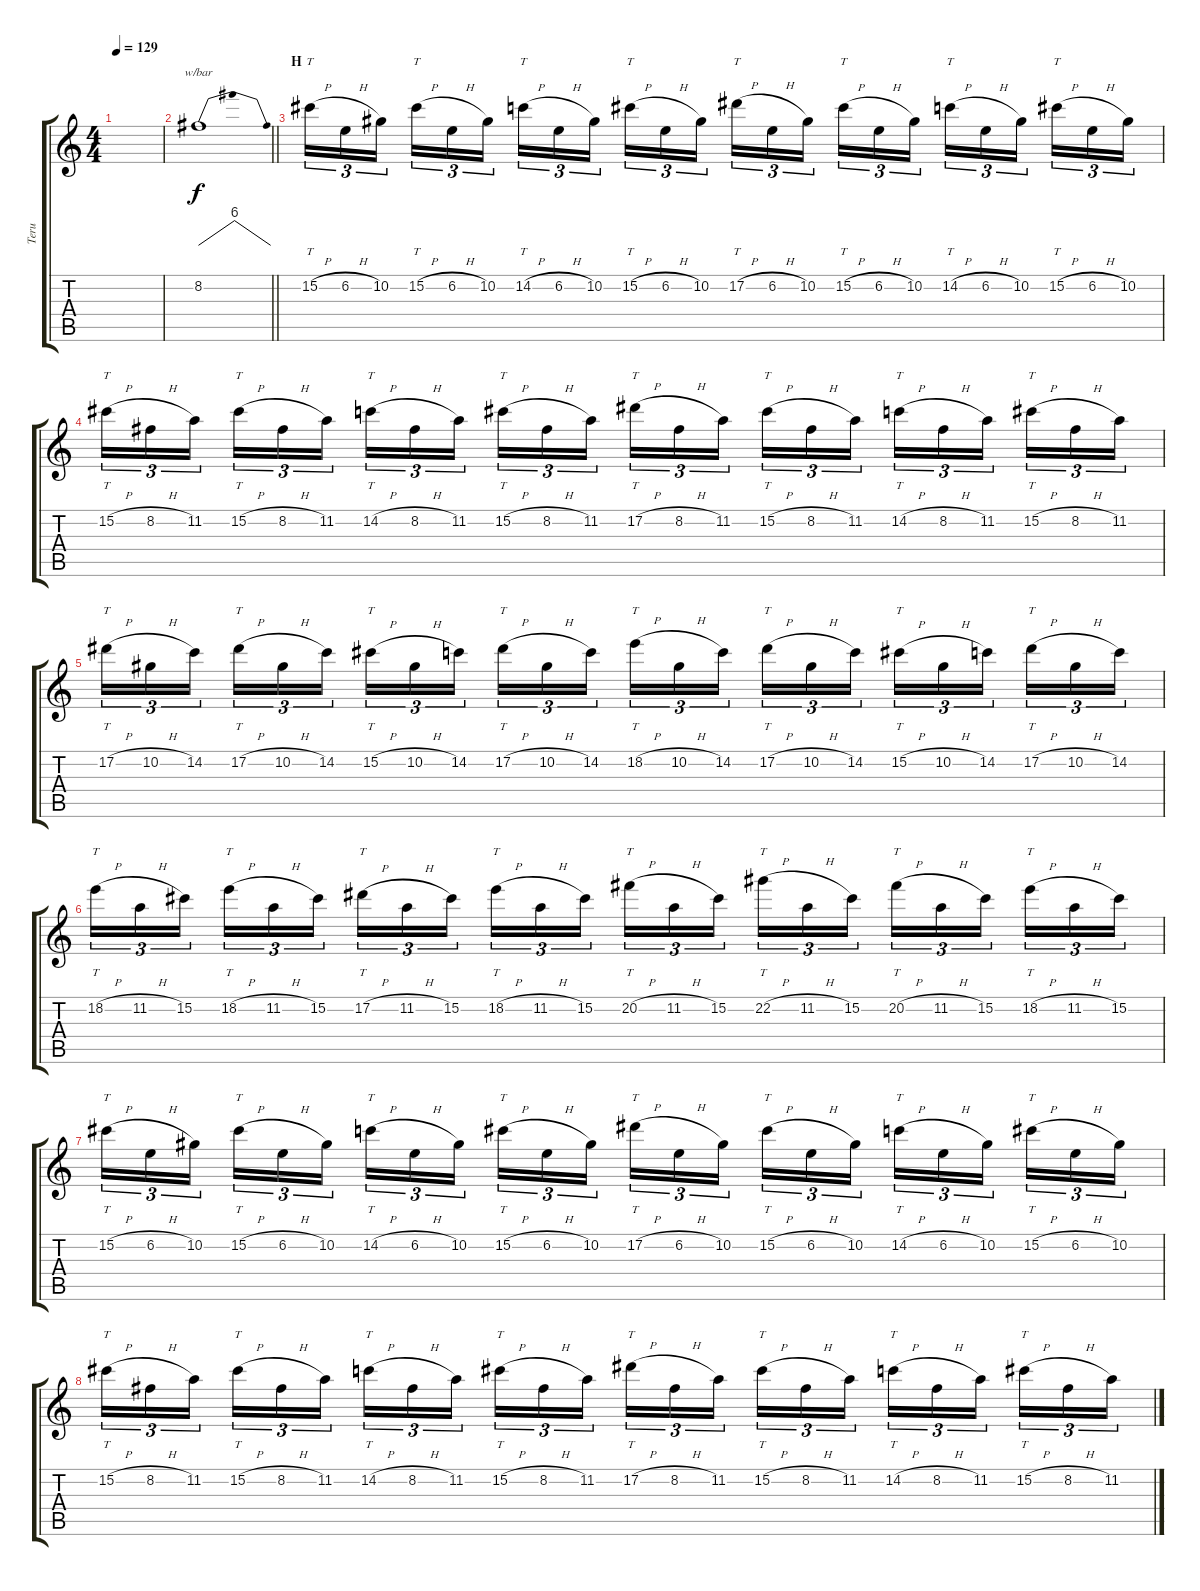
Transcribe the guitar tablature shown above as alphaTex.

\track ("Teru" "Teru") {instrument distortionguitar}
\staff {score tabs}
\tuning (Eb4 Bb3 Gb3 Db3 Ab2 Db2) {hide}
\ts (4 4)
\tempo 129
\clef g2
\ks c
|
\barLineRight lightlight
8.2.1{tbe (dip default 0 0 30 24 60 0)} |
\section ("" "H")
15.2{h}.16{tt tu (3 2)} 6.2{h}.16{tu (3 2)} 10.2.16{tu (3 2) beam splitsecondary} 15.2{h}.16{tt tu (3 2)} 6.2{h}.16{tu (3 2)} 10.2.16{tu (3 2)} 14.2{h}.16{tt tu (3 2)} 6.2{h}.16{tu (3 2)} 10.2.16{tu (3 2) beam splitsecondary} 15.2{h}.16{tt tu (3 2)} 6.2{h}.16{tu (3 2)} 10.2.16{tu (3 2)} 17.2{h}.16{tt tu (3 2)} 6.2{h}.16{tu (3 2)} 10.2.16{tu (3 2) beam splitsecondary} 15.2{h}.16{tt tu (3 2)} 6.2{h}.16{tu (3 2)} 10.2.16{tu (3 2)} 14.2{h}.16{tt tu (3 2)} 6.2{h}.16{tu (3 2)} 10.2.16{tu (3 2) beam splitsecondary} 15.2{h}.16{tt tu (3 2)} 6.2{h}.16{tu (3 2)} 10.2.16{tu (3 2)} |
15.2{h}.16{tt tu (3 2)} 8.2{h}.16{tu (3 2)} 11.2.16{tu (3 2) beam splitsecondary} 15.2{h}.16{tt tu (3 2)} 8.2{h}.16{tu (3 2)} 11.2.16{tu (3 2)} 14.2{h}.16{tt tu (3 2)} 8.2{h}.16{tu (3 2)} 11.2.16{tu (3 2) beam splitsecondary} 15.2{h}.16{tt tu (3 2)} 8.2{h}.16{tu (3 2)} 11.2.16{tu (3 2)} 17.2{h}.16{tt tu (3 2)} 8.2{h}.16{tu (3 2)} 11.2.16{tu (3 2) beam splitsecondary} 15.2{h}.16{tt tu (3 2)} 8.2{h}.16{tu (3 2)} 11.2.16{tu (3 2)} 14.2{h}.16{tt tu (3 2)} 8.2{h}.16{tu (3 2)} 11.2.16{tu (3 2) beam splitsecondary} 15.2{h}.16{tt tu (3 2)} 8.2{h}.16{tu (3 2)} 11.2.16{tu (3 2)} |
17.2{h}.16{tt tu (3 2)} 10.2{h}.16{tu (3 2)} 14.2.16{tu (3 2) beam splitsecondary} 17.2{h}.16{tt tu (3 2)} 10.2{h}.16{tu (3 2)} 14.2.16{tu (3 2)} 15.2{h}.16{tt tu (3 2)} 10.2{h}.16{tu (3 2)} 14.2.16{tu (3 2) beam splitsecondary} 17.2{h}.16{tt tu (3 2)} 10.2{h}.16{tu (3 2)} 14.2.16{tu (3 2)} 18.2{h}.16{tt tu (3 2)} 10.2{h}.16{tu (3 2)} 14.2.16{tu (3 2) beam splitsecondary} 17.2{h}.16{tt tu (3 2)} 10.2{h}.16{tu (3 2)} 14.2.16{tu (3 2)} 15.2{h}.16{tt tu (3 2)} 10.2{h}.16{tu (3 2)} 14.2.16{tu (3 2) beam splitsecondary} 17.2{h}.16{tt tu (3 2)} 10.2{h}.16{tu (3 2)} 14.2.16{tu (3 2)} |
18.2{h}.16{tt tu (3 2)} 11.2{h}.16{tu (3 2)} 15.2.16{tu (3 2) beam splitsecondary} 18.2{h}.16{tt tu (3 2)} 11.2{h}.16{tu (3 2)} 15.2.16{tu (3 2)} 17.2{h}.16{tt tu (3 2)} 11.2{h}.16{tu (3 2)} 15.2.16{tu (3 2) beam splitsecondary} 18.2{h}.16{tt tu (3 2)} 11.2{h}.16{tu (3 2)} 15.2.16{tu (3 2)} 20.2{h}.16{tt tu (3 2)} 11.2{h}.16{tu (3 2)} 15.2.16{tu (3 2) beam splitsecondary} 22.2{h}.16{tt tu (3 2)} 11.2{h}.16{tu (3 2)} 15.2.16{tu (3 2)} 20.2{h}.16{tt tu (3 2)} 11.2{h}.16{tu (3 2)} 15.2.16{tu (3 2) beam splitsecondary} 18.2{h}.16{tt tu (3 2)} 11.2{h}.16{tu (3 2)} 15.2.16{tu (3 2)} |
15.2{h}.16{tt tu (3 2)} 6.2{h}.16{tu (3 2)} 10.2.16{tu (3 2) beam splitsecondary} 15.2{h}.16{tt tu (3 2)} 6.2{h}.16{tu (3 2)} 10.2.16{tu (3 2)} 14.2{h}.16{tt tu (3 2)} 6.2{h}.16{tu (3 2)} 10.2.16{tu (3 2) beam splitsecondary} 15.2{h}.16{tt tu (3 2)} 6.2{h}.16{tu (3 2)} 10.2.16{tu (3 2)} 17.2{h}.16{tt tu (3 2)} 6.2{h}.16{tu (3 2)} 10.2.16{tu (3 2) beam splitsecondary} 15.2{h}.16{tt tu (3 2)} 6.2{h}.16{tu (3 2)} 10.2.16{tu (3 2)} 14.2{h}.16{tt tu (3 2)} 6.2{h}.16{tu (3 2)} 10.2.16{tu (3 2) beam splitsecondary} 15.2{h}.16{tt tu (3 2)} 6.2{h}.16{tu (3 2)} 10.2.16{tu (3 2)} |
15.2{h}.16{tt tu (3 2)} 8.2{h}.16{tu (3 2)} 11.2.16{tu (3 2) beam splitsecondary} 15.2{h}.16{tt tu (3 2)} 8.2{h}.16{tu (3 2)} 11.2.16{tu (3 2)} 14.2{h}.16{tt tu (3 2)} 8.2{h}.16{tu (3 2)} 11.2.16{tu (3 2) beam splitsecondary} 15.2{h}.16{tt tu (3 2)} 8.2{h}.16{tu (3 2)} 11.2.16{tu (3 2)} 17.2{h}.16{tt tu (3 2)} 8.2{h}.16{tu (3 2)} 11.2.16{tu (3 2) beam splitsecondary} 15.2{h}.16{tt tu (3 2)} 8.2{h}.16{tu (3 2)} 11.2.16{tu (3 2)} 14.2{h}.16{tt tu (3 2)} 8.2{h}.16{tu (3 2)} 11.2.16{tu (3 2) beam splitsecondary} 15.2{h}.16{tt tu (3 2)} 8.2{h}.16{tu (3 2)} 11.2.16{tu (3 2)}
